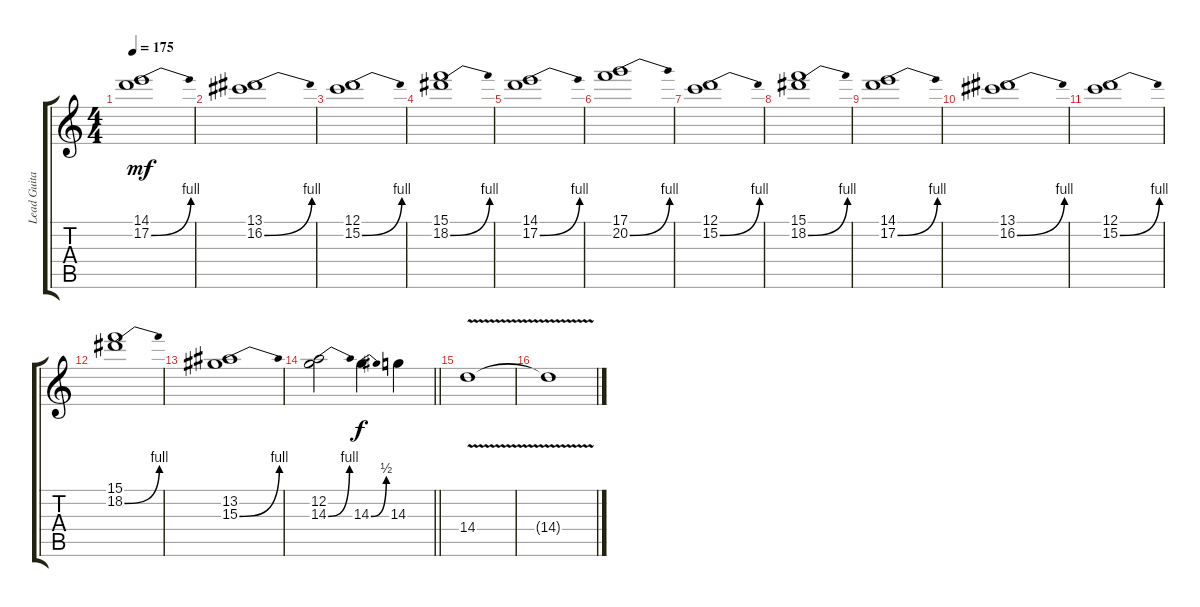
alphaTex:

\track ("Lead Guitar I" "Lead Guita") {instrument distortionguitar}
\staff {score tabs}
\tuning (D4 A3 F3 C3 G2 D2) {hide}
\ts (4 4)
\tempo 175
\clef g2
\ks c
(14.1 17.2{be (bend 0 0 60 4)}).1{dy mf} |
(13.1 16.2{be (bend 0 0 60 4)}).1 |
(12.1 15.2{be (bend 0 0 60 4)}).1 |
(15.1 18.2{be (bend 0 0 60 4)}).1 |
(14.1 17.2{be (bend 0 0 60 4)}).1 |
(17.1 20.2{be (bend 0 0 60 4)}).1 |
(12.1 15.2{be (bend 0 0 60 4)}).1 |
(15.1 18.2{be (bend 0 0 60 4)}).1 |
(14.1 17.2{be (bend 0 0 60 4)}).1 |
(13.1 16.2{be (bend 0 0 60 4)}).1 |
(12.1 15.2{be (bend 0 0 60 4)}).1 |
(15.1 18.2{be (bend 0 0 60 4)}).1 |
(13.2 15.3{be (bend 0 0 60 4)}).1 |
\barLineRight lightlight
(12.2 14.3{be (bend 0 0 60 4)}).2 14.3{be (bend 0 0 60 2)}.4{dy f} 14.3.4 |
\section ("" "")
14.4{v}.1 |
14.4{t}.1{volume 3}
